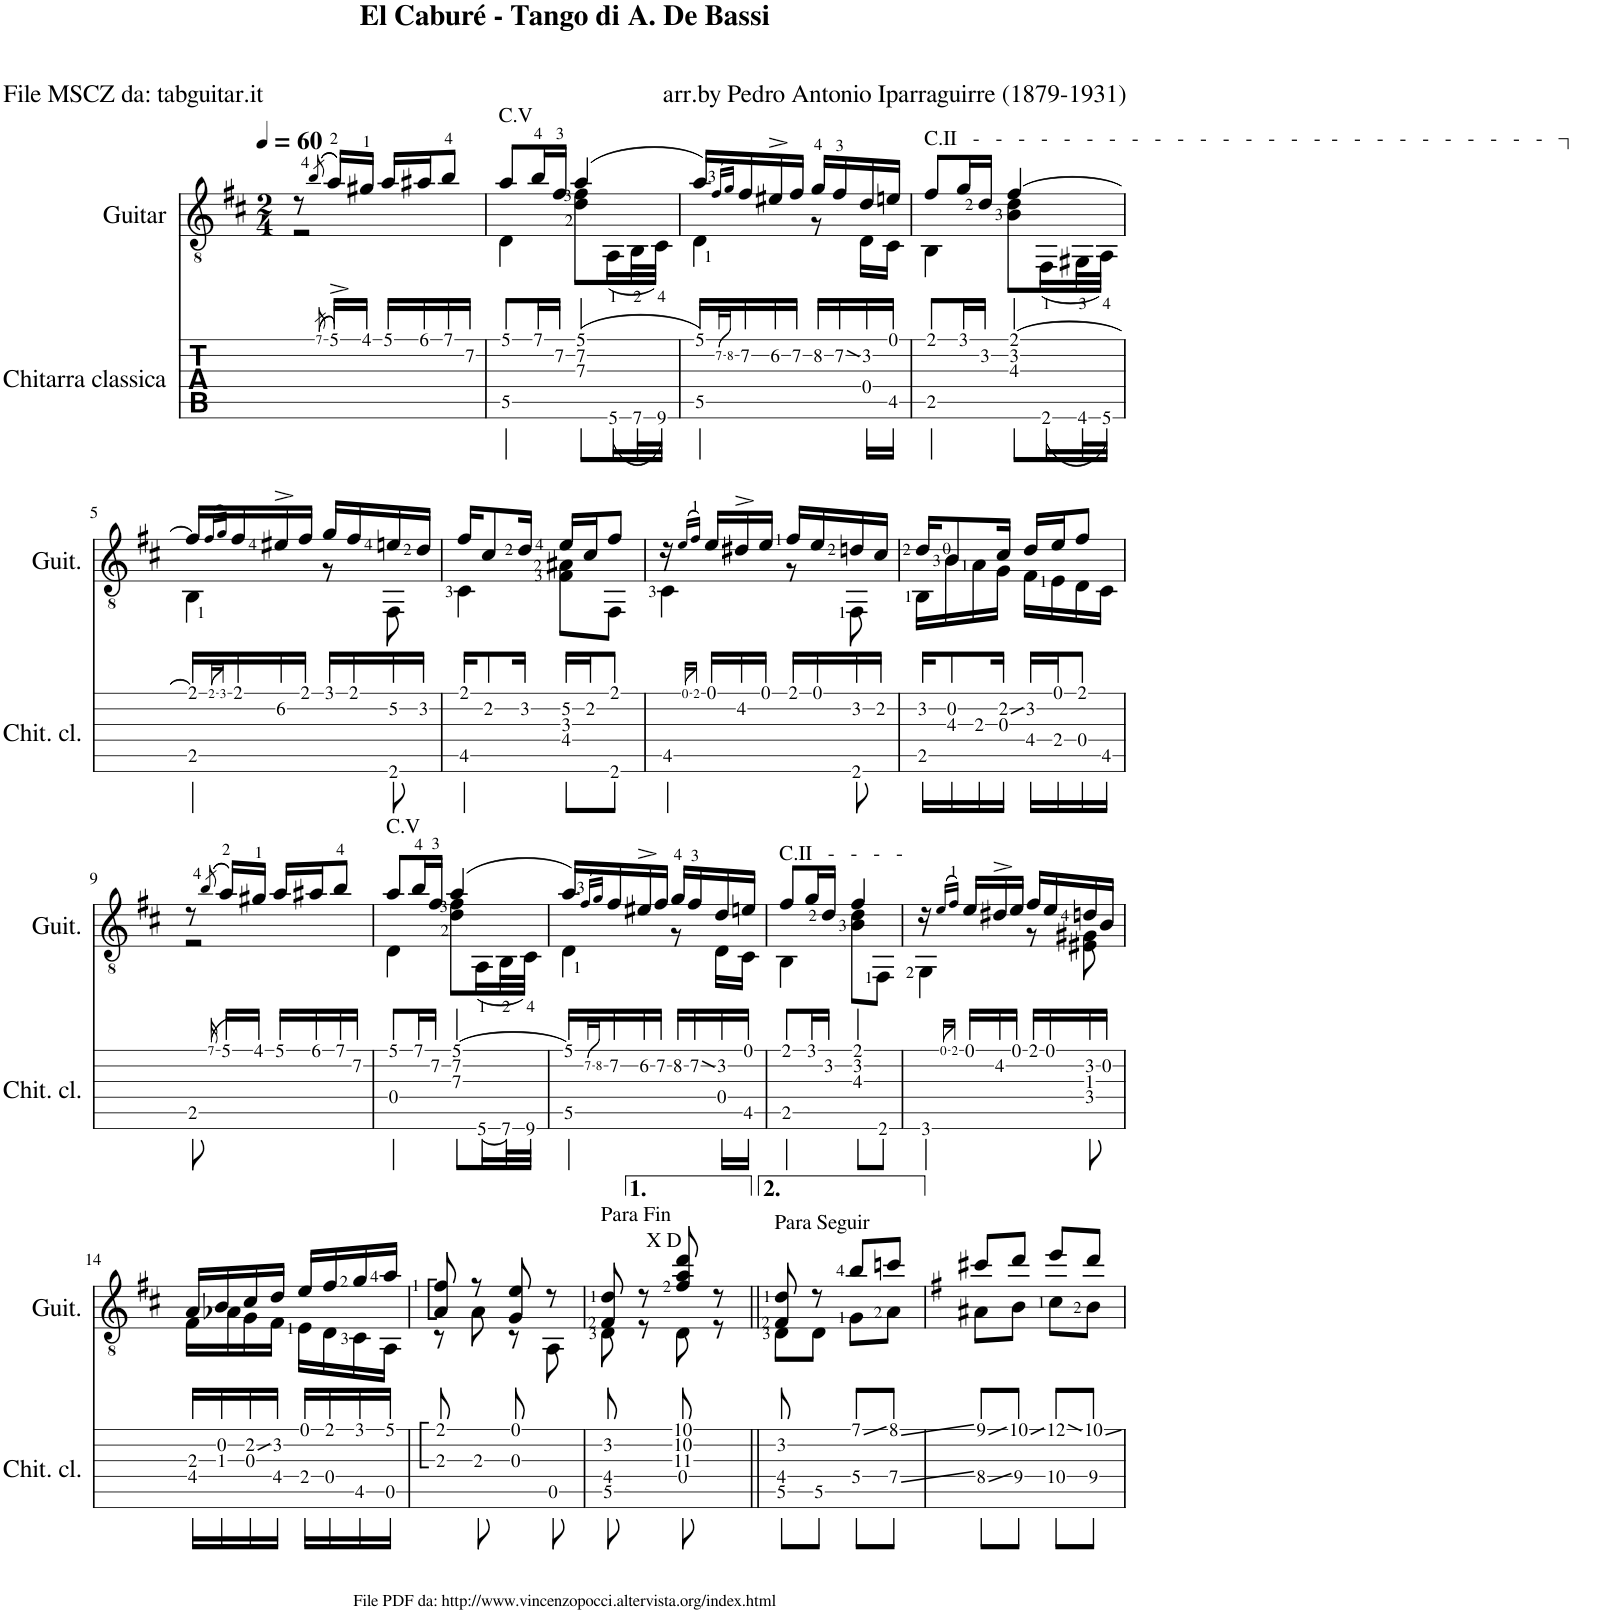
**kern	**kern
*part2	*part1
*staff2	*staff1
*I"Chitarra classica	*I"Guitar
*I'Chit. cl.	*I'Guit.
*stria6	*
*	*clefGv2
*k[f#c#]	*k[f#c#]
*M2/4	*M2/4
*MM60	*MM60
=1	=1
*^	*^
8r	2r	8r	2r
((8qb/	.	((8qb/	.
16a^/LL))	.	16a/LL))	.
16g#X/JJ	.	16g#X/JJ	.
16a/LL	.	16a/LL	.
16a#X/	.	16a#X/J	.
16b/	.	8b/J	.
16f#/JJ	.	.	.
=2	=2	=2	=2
!	!	!LO:TX:a:t=C.V	!
8a/L	4D\	8a/L	4D\
16b/L	.	16b/L	.
16f#/JJ	.	16f#/JJ	.
(4a/	8d\ 8f#\L	(4a/	8d\ 8f#\L
.	(16AA\L	.	(16AA\L
.	32BB\L	.	32BB\L
.	32C#\JJJ)	.	32C#\JJJ)
=3	=3	=3	=3
16a/LL)	4D\	16a/LL)	4D\
(16qf#/LL	.	(16qf#/LL	.
16qg/JJ)	.	16qg/JJ)	.
16f#/	.	16f#/	.
16e#X/	.	16e#X^/	.
16f#/JJ	.	16f#/JJ	.
16g/LL	8r	16g/LL	8r
16f#/	.	16f#/	.
16d/	16D\LL	16d/	16D\LL
16en/JJ	16C#\JJ	16en/JJ	16C#\JJ
=4	=4	=4	=4
!	!	!LO:TX:a:t=C.II   -   -   -   -   -   -   -   -   -   -   -   -   -   -   -   -  -   -   -   -   -   -   -   -   -   -   ┐	!
8f#/L	4BB\	8f#/L	4BB\
16g/L	.	16g/L	.
16d/JJ	.	16d/JJ	.
[4f#/	8B\ 8d\L	[4f#/	8B\ 8d\L
.	(16FF#\L	.	(16FF#\L
.	32GG#X\L	.	32GG#X\L
.	32AA\JJJ)	.	32AA\JJJ)
!!LO:LB:g=z	!!
=5	=5	=5	=5
16f#/LL]	4BB\	16f#/LL]	4BB\
(16qf#/LL	.	(16qf#/LL	.
16qg/JJ)	.	16qg/JJ)	.
16f#/	.	16f#/	.
16e#X/	.	16e#X^/	.
16f#/JJ	.	16f#/JJ	.
16g/LL	8r	16g/LL	8r
16f#/	.	16f#/	.
16en/	8FF#\	16en/	8FF#\
16d/JJ	.	16d/JJ	.
=6	=6	=6	=6
16f#/KL	4C#\	16f#/KL	4C#\
8c#/	.	8c#/	.
16d/Jk	.	16d/Jk	.
16e/LL	8F#\ 8A#X\L	16e/LL	8F#\ 8A#X\L
16c#/J	.	16c#/J	.
8f#/J	8FF#\J	8f#/J	8FF#\J
=7	=7	=7	=7
16r	4C#\	16r	4C#\
(16qe/LL	.	(16qe/LL	.
16qf#/JJ)	.	16qf#/JJ)	.
16e/LL	.	16e/LL	.
16d#X/	.	16d#X^/	.
16e/JJ	.	16e/JJ	.
16f#/LL	8r	16f#/LL	8r
16e/	.	16e/	.
16dn/	8FF#\	16dn/	8FF#\
16c#/JJ	.	16c#/JJ	.
=8	=8	=8	=8
16d/KL	16BB\LL	16d/KL	16BB\LL
8B/	16B\	8B/	16B\
.	16A\	.	16A\
16c#/Jk	16G\JJ	16c#/Jk	16G\JJ
16d/LL	16F#\LL	16d/LL	16F#\LL
16e/J	16E\	16e/J	16E\
8f#/J	16D\	8f#/J	16D\
.	16C#\JJ	.	16C#\JJ
!!LO:LB:g=z	!!
=9	=9	=9	=9
8r	8BB\	8r	2r
(16qb/	.	((8qb/	.
16a/LL)	8r	16a/LL))	.
16g#X/JJ	.	16g#X/JJ	.
16a/LL	4r	16a/LL	.
16a#X/	.	16a#X/J	.
16b/	.	8b/J	.
16f#/JJ	.	.	.
=10	=10	=10	=10
!	!	!LO:TX:a:t=C.V	!
8a/L	4D\	8a/L	4D\
16b/L	.	16b/L	.
16f#/JJ	.	16f#/JJ	.
[4a/	8d\ 8f#\L	(4a/	8d\ 8f#\L
.	(16AA\L	.	(16AA\L
.	32BB\L)	.	32BB\L
.	32C#\JJJ	.	32C#\JJJ)
=11	=11	=11	=11
16a/LL]	4D\	16a/LL)	4D\
(16qf#/LL	.	(16qf#/LL	.
16qg/JJ)	.	16qg/JJ)	.
16f#/	.	16f#/	.
16e#X/	.	16e#X^/	.
16f#/JJ	.	16f#/JJ	.
16g/LL	8r	16g/LL	8r
16f#/	.	16f#/	.
16d/	16D\LL	16d/	16D\LL
16en/JJ	16C#\JJ	16en/JJ	16C#\JJ
=12	=12	=12	=12
!	!	!LO:TX:a:t=C.II   -   -   -   -	!
8f#/L	4BB\	8f#/L	4BB\
16g/L	.	16g/L	.
16d/JJ	.	16d/JJ	.
4f#/	8B\ 8d\L	4f#/	8B\ 8d\L
.	8FF#\J	.	8FF#\J
=13	=13	=13	=13
16r	4GG\	16r	4GG\
(16qe/LL	.	(16qe/LL	.
16qf#/JJ)	.	16qf#/JJ)	.
16e/LL	.	16e/LL	.
16d#X/	.	16d#X^/	.
16e/JJ	.	16e/JJ	.
16f#/LL	8r	16f#/LL	8r
16e/	.	16e/	.
16dn/	8E#X\ 8G#X\	16dn/	8E#X\ 8G#X\
16B/JJ	.	16B/JJ	.
!!LO:LB:g=z	!!
=14	=14	=14	=14
16A/LL	16F#\LL	16A/LL	16F#\LL
16B/	16A-\	16B/	16A-X\
16c#/	16G\	16c#/	16G\
16d/JJ	16F#\JJ	16d/JJ	16F#\JJ
16e/LL	16E\LL	16e/LL	16E\LL
16f#/	16D\	16f#/	16D\
16g/	16C#\	16g/	16C#\
16a/JJ	16AA\JJ	16a/JJ	16AA\JJ
=15	=15	=15	=15
8A/ 8f#/	8r	8A/ 8f#/	8r
8r	8A\	8r	8A\
8G/ 8e/	8r	8G/ 8e/	8r
8r	8AA\	8r	8AA\
=16	=16	=16	=16
!	!	!LO:TX:a:t=Para Fin	!
8F#/ 8d/	8D\	8F#/ 8d/	8D\
8r	8r	8r	8r
!	!	!LO:TX:a:t=X D	!
8f#/ 8a/ 8dd/	8D\	8f#/ 8a/ 8dd/	8D\
8r	8r	8r	8r
=17||	=17||	=17||	=17||
!	!	!LO:TX:a:t=Para Seguir	!
8F#/ 8d/	8D\L	8F#/ 8d/	8D\L
8r	8D\J	8r	8D\J
8b/L	8G\L	8b/L	8G\L
8ccn/J	8A\J	8ccn/J	8A\J
=18	=18	=18	=18
*k[f#]	*	*k[f#]	*
8cc#X/L	8A#X\L	8cc#X/L	8A#X\L
8dd/J	8B\J	8dd/J	8B\J
8ee/L	8c\L	8ee/L	8c\L
8dd/J	8B\J	8dd/J	8B\J
*v	*v	*	*
*	*v	*v
=	=
*-	*-
